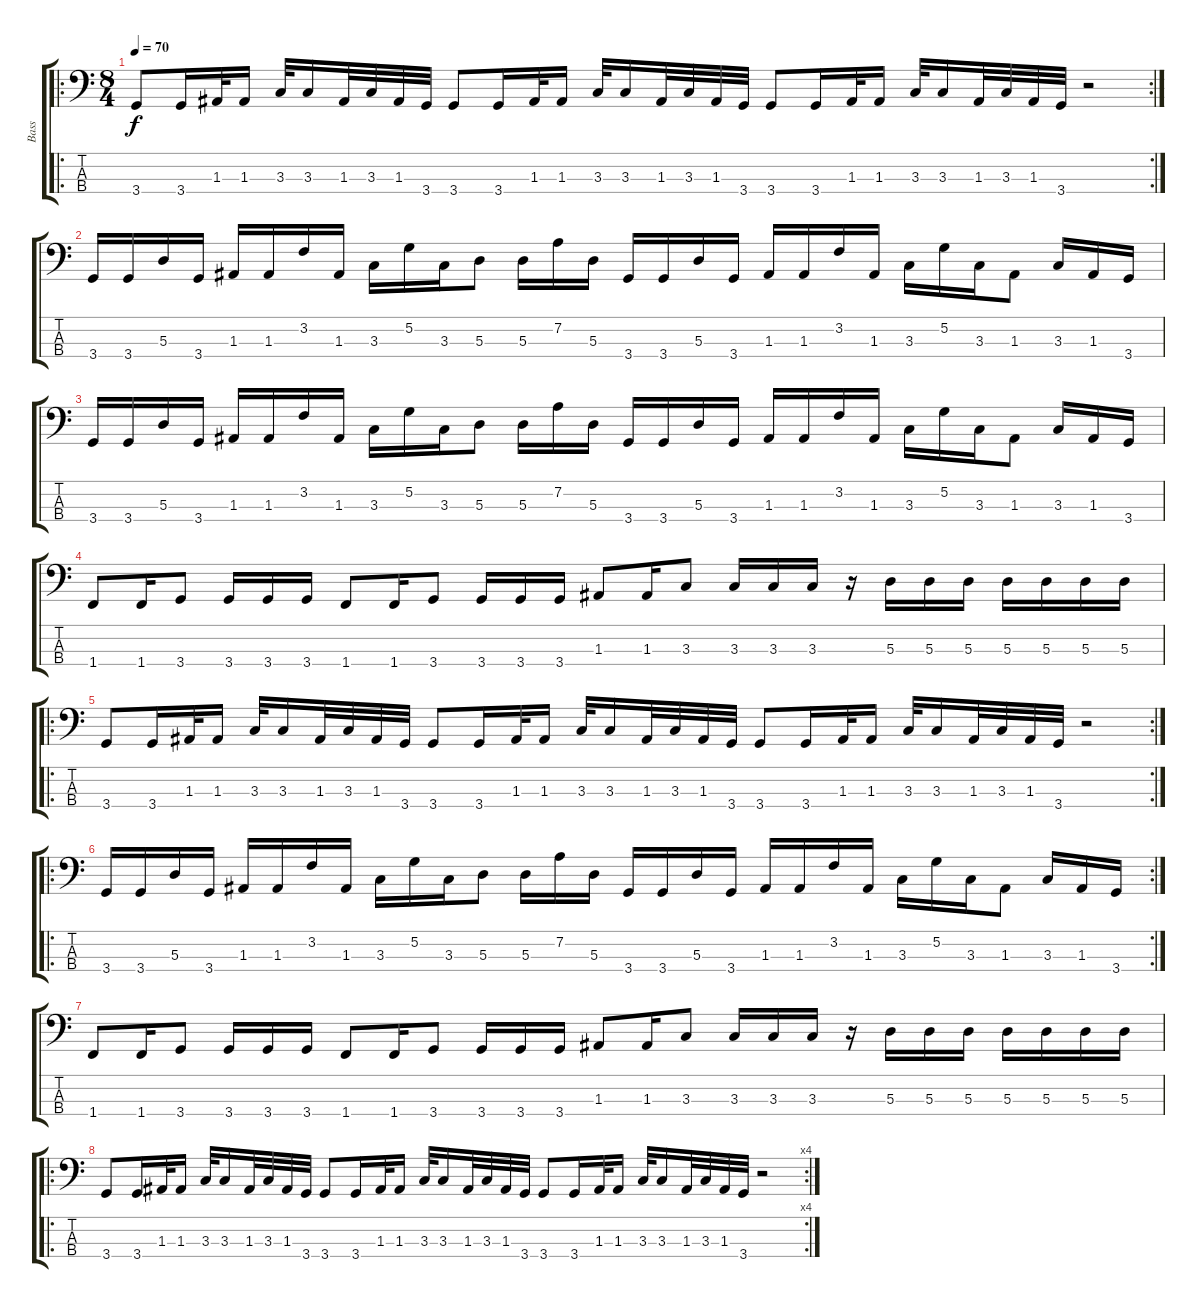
\track ("Bass" "Bass") {instrument electricbasspick}
\staff {score tabs}
\tuning (G2 D2 A1 E1) {hide}
\ro
\rc 2
\ts (8 4)
\tempo 70
\clef f4
\ks c
3.4.8{dy f} 3.4.16 1.3.32 1.3.16 3.3.32 3.3.16 1.3.32 3.3.32 1.3.32 3.4.32 3.4.8 3.4.16 1.3.32 1.3.16 3.3.32 3.3.16 1.3.32 3.3.32 1.3.32 3.4.32 3.4.8 3.4.16 1.3.32 1.3.16 3.3.32 3.3.16 1.3.32 3.3.32 1.3.32 3.4.32 r.2 |
3.4.16 3.4.16 5.3.16 3.4.16 1.3.16 1.3.16 3.2.16 1.3.16 3.3.16 5.2.16 3.3.16 5.3.8 5.3.16 7.2.16 5.3.16 3.4.16 3.4.16 5.3.16 3.4.16 1.3.16 1.3.16 3.2.16 1.3.16 3.3.16 5.2.16 3.3.16 1.3.8 3.3.16 1.3.16 3.4.16 |
3.4.16 3.4.16 5.3.16 3.4.16 1.3.16 1.3.16 3.2.16 1.3.16 3.3.16 5.2.16 3.3.16 5.3.8 5.3.16 7.2.16 5.3.16 3.4.16 3.4.16 5.3.16 3.4.16 1.3.16 1.3.16 3.2.16 1.3.16 3.3.16 5.2.16 3.3.16 1.3.8 3.3.16 1.3.16 3.4.16 |
1.4.8 1.4.16 3.4.8 3.4.16 3.4.16 3.4.16 1.4.8 1.4.16 3.4.8 3.4.16 3.4.16 3.4.16 1.3.8 1.3.16 3.3.8 3.3.16 3.3.16 3.3.16 r.16 5.3.16 5.3.16 5.3.16 5.3.16 5.3.16 5.3.16 5.3.16 |
\ro
\rc 2
3.4.8 3.4.16 1.3.32 1.3.16 3.3.32 3.3.16 1.3.32 3.3.32 1.3.32 3.4.32 3.4.8 3.4.16 1.3.32 1.3.16 3.3.32 3.3.16 1.3.32 3.3.32 1.3.32 3.4.32 3.4.8 3.4.16 1.3.32 1.3.16 3.3.32 3.3.16 1.3.32 3.3.32 1.3.32 3.4.32 r.2 |
\ro
\rc 2
3.4.16 3.4.16 5.3.16 3.4.16 1.3.16 1.3.16 3.2.16 1.3.16 3.3.16 5.2.16 3.3.16 5.3.8 5.3.16 7.2.16 5.3.16 3.4.16 3.4.16 5.3.16 3.4.16 1.3.16 1.3.16 3.2.16 1.3.16 3.3.16 5.2.16 3.3.16 1.3.8 3.3.16 1.3.16 3.4.16 |
1.4.8 1.4.16 3.4.8 3.4.16 3.4.16 3.4.16 1.4.8 1.4.16 3.4.8 3.4.16 3.4.16 3.4.16 1.3.8 1.3.16 3.3.8 3.3.16 3.3.16 3.3.16 r.16 5.3.16 5.3.16 5.3.16 5.3.16 5.3.16 5.3.16 5.3.16 |
\ro
\rc 4
3.4.8 3.4.16 1.3.32 1.3.16 3.3.32 3.3.16 1.3.32 3.3.32 1.3.32 3.4.32 3.4.8 3.4.16 1.3.32 1.3.16 3.3.32 3.3.16 1.3.32 3.3.32 1.3.32 3.4.32 3.4.8 3.4.16 1.3.32 1.3.16 3.3.32 3.3.16 1.3.32 3.3.32 1.3.32 3.4.32 r.2
